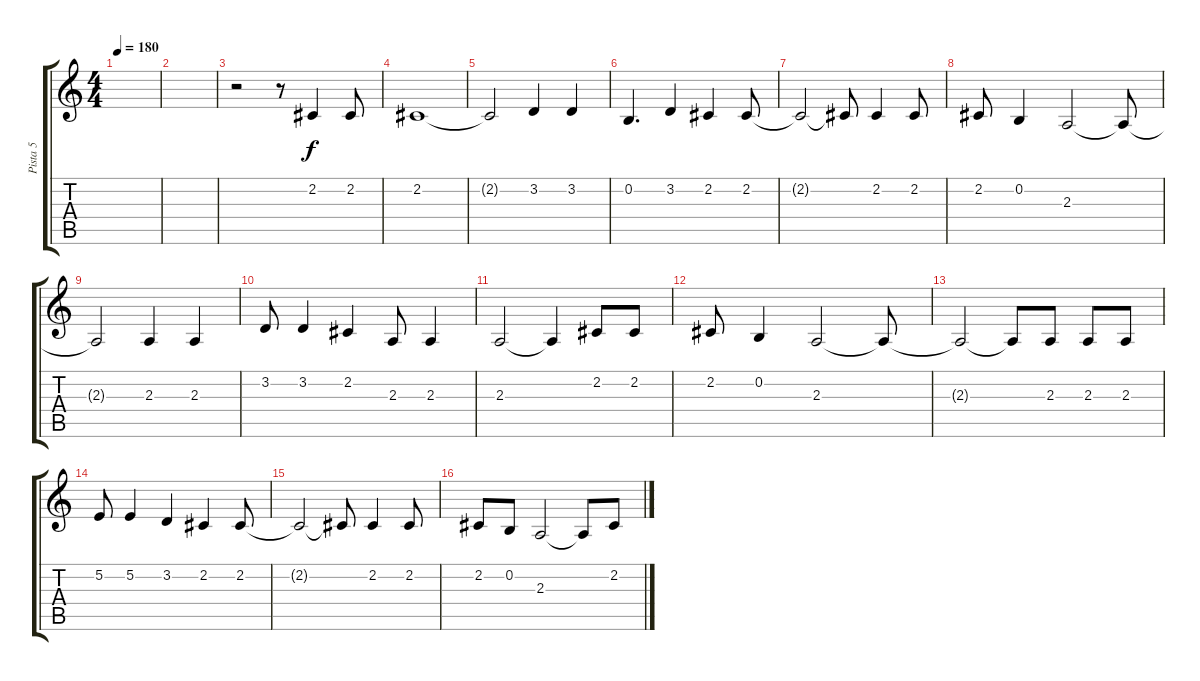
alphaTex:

\track ("Pista 5" "Pista 5") {instrument electricgrandpiano}
\staff {score tabs}
\tuning (E4 B3 G3 D3 A2 E2) {hide}
\ts (4 4)
\tempo 180
\clef g2
\ks c
|
|
r.2 r.8 2.2.4 2.2.8 |
2.2.1 |
2.2{t}.2 3.2.4 3.2.4 |
0.2.4{d} 3.2.4 2.2.4 2.2.8 |
2.2{t}.2 2.2{t}.8 2.2.4 2.2.8 |
2.2.8 0.2.4 2.3.2 2.3{t}.8 |
2.3{t}.2 2.3.4 2.3.4 |
3.2.8 3.2.4 2.2.4 2.3.8 2.3.4 |
2.3.2 2.3{t}.4 2.2.8 2.2.8 |
2.2.8 0.2.4 2.3.2 2.3{t}.8 |
2.3{t}.2 2.3{t}.8 2.3.8 2.3.8 2.3.8 |
5.2.8 5.2.4 3.2.4 2.2.4 2.2.8 |
2.2{t}.2 2.2{t}.8 2.2.4 2.2.8 |
2.2.8 0.2.8 2.3.2 2.3{t}.8 2.2.8
